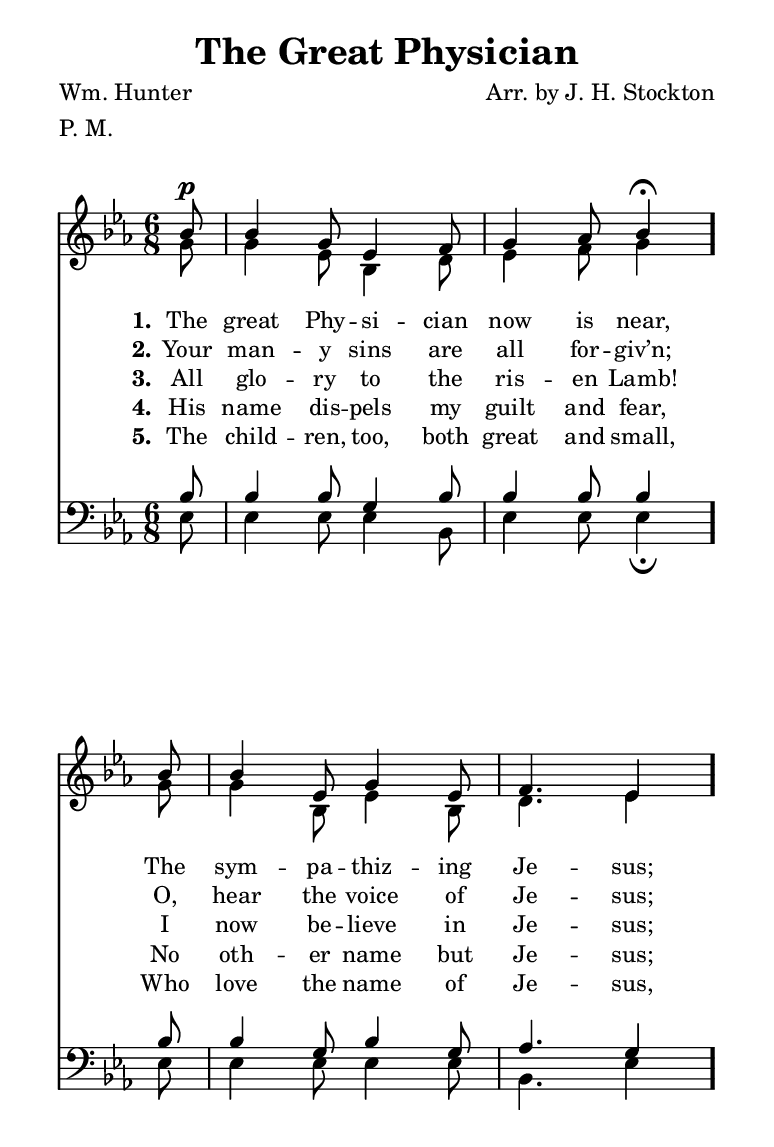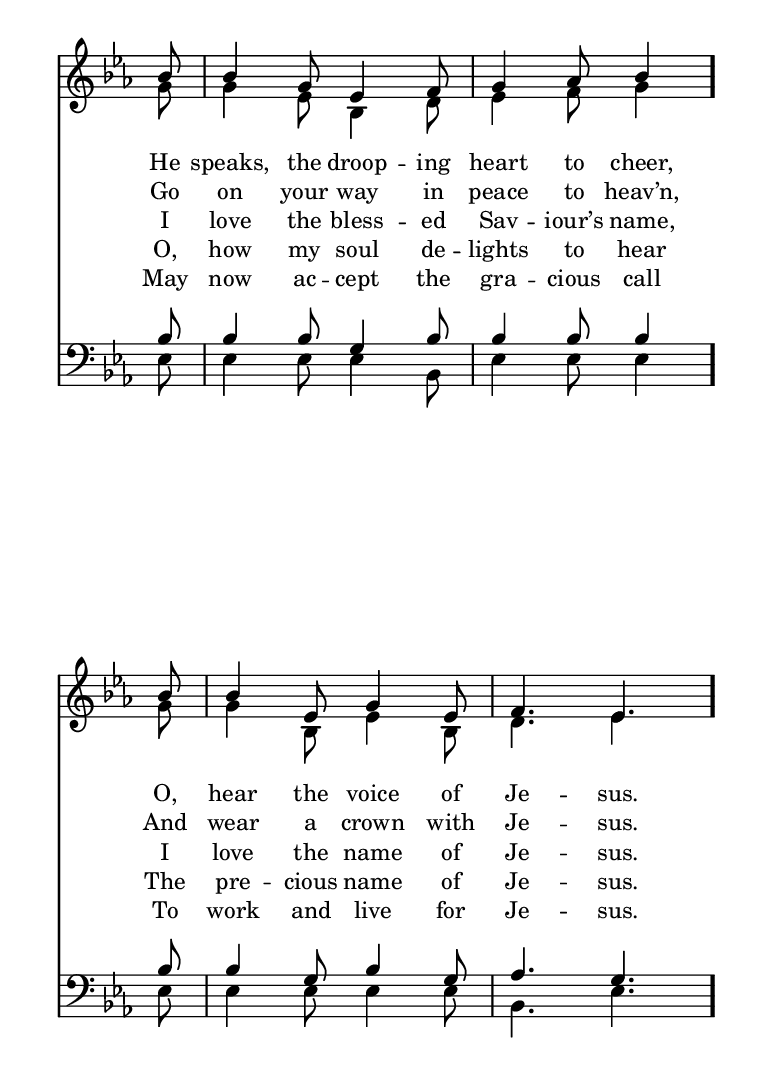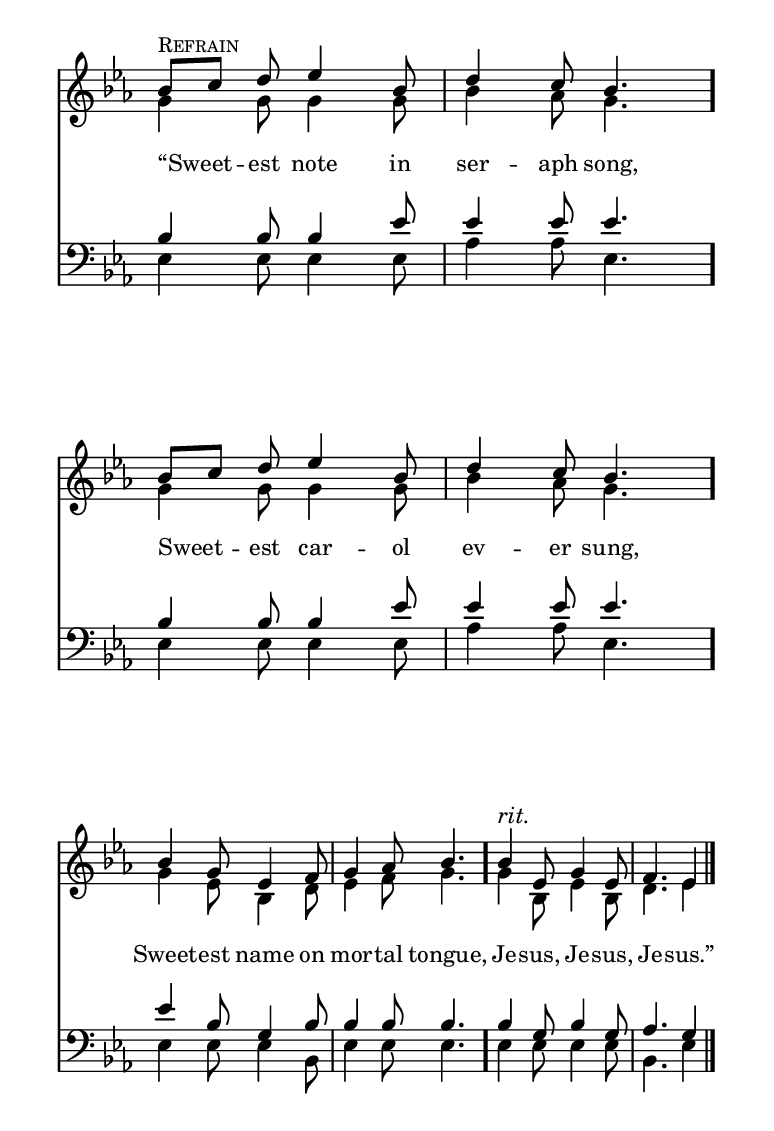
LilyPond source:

\include "common/global.ily"
\paper {
  \include "common/paper.ily"
  %ragged-bottom = ##t
  %ragged-last-bottom = ##t
  %systems-per-page = ##f
  %page-count = ##f
}

\header{
  hymnnumber = "42"
  title = "The Great Physician"
  tunename = ""
  meter = "P. M."
  poet = "Wm. Hunter"
  composer = "Arr. by J. H. Stockton"
  %copyright = ""
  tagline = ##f
}

% for fermata in MIDI
ta = { \tempo 4=80 }
tb = { \tempo 4=40 }
tc = { \tempo 4=60 }

patternAA = { \ta c8 | c4 c8 c4 c8 | c4 c8 \tb c4 \ta }
patternAB = { \ta c8 | c4 c8 c4 c8 | c4.       c4     }
patternAC = { \ta c8 | c4 c8 c4 c8 | c4 c8     c4     }
patternAD = { \ta c8 | c4 c8 c4 c8 | c4.       c4.    }
patternAE = { \ta      c4 c8 c4 c8 | c4 c8     c4.    }

patternBA = { \ta c8[ c8] c8 c4 c8 | c4 c8 c4. }
patternBB = { \ta c4      c8 c4 c8 | c4 c8 c4. }

% \tc for ritardando
patternCA = { \tc c4 c8 c4 c8 | c4. c4 }

global = {
  \include "common/overrides.ily"
  \override Staff.TimeSignature.style = #'()
  \time 6/8
  \override Score.MetronomeMark.transparent = ##t % hide all fermata changes too
  \ta
  \key ees \major
  \partial 8
  \autoBeamOff
}

notesSoprano = {
\global
\relative c'' {

  \changePitch \patternAA { bes^\markup { \dynamic p } | bes g ees f | g aes bes \fermata }
  \changePitch \patternAB { bes | bes ees, g ees | f ees }
  \changePitch \patternAC { bes' | bes g ees f | g aes bes }
  \changePitch \patternAD { bes | bes ees, g ees | f ees }

  << s^\markup { \small \caps "Refrain" }
  \changePitch \patternBA { bes' c d ees bes | d c bes } >>
  \changePitch \patternBA { bes c d ees bes | d c bes }
  \changePitch \patternAE { bes g ees f | g aes bes }
  \changePitch \patternCA { bes^\markup { \italic rit. } ees, g ees | f ees }

  \bar "|."

}
}

notesAlto = {
\global
\relative e' {

  \changePitch \patternAA { g | g ees bes d | ees f g }
  \changePitch \patternAB { g | g bes, ees bes | d ees }
  \changePitch \patternAC { g | g ees bes d | ees f g }
  \changePitch \patternAD { g | g bes, ees bes | d ees }

  \changePitch \patternBB { g | g g g | bes aes g }
  \changePitch \patternBB { g | g g g | bes aes g }
  \changePitch \patternAE { g ees bes d | ees f g }
  \changePitch \patternCA { g bes, ees bes | d ees }

}
}

notesTenor = {
\global
\relative a {

  \changePitch \patternAA { bes | bes bes g bes | bes bes bes }
  \changePitch \patternAB { bes | bes g bes g | aes g }
  \changePitch \patternAC { bes | bes bes g bes | bes bes bes }
  \changePitch \patternAD { bes | bes g bes g | aes g }

  \changePitch \patternBB { bes bes bes ees | ees ees ees }
  \changePitch \patternBB { bes bes bes ees | ees ees ees }
  \changePitch \patternAE { ees bes g bes | bes bes bes }
  \changePitch \patternCA { bes g bes g | aes g }

}
}

notesBass = {
\global
\relative f {

  \changePitch \patternAA { ees | ees ees ees bes | ees ees ees \fermata }
  \changePitch \patternAB { ees | ees ees ees ees | bes ees }
  \changePitch \patternAC { ees | ees ees ees bes | ees ees ees }
  \changePitch \patternAD { ees | ees ees ees ees | bes ees }

  \changePitch \patternBB { ees ees ees ees | aes aes ees }
  \changePitch \patternBB { ees ees ees ees | aes aes ees }
  \changePitch \patternAE { ees ees ees bes | ees ees ees }
  \changePitch \patternCA { ees ees ees ees | bes ees }

}
}

Refrain = \lyricmode {

“Sweet -- est note in ser -- aph song, \bar "."
Sweet -- est car -- ol ev -- er sung, \bar "." \break
Sweet -- est name on mor -- tal tongue, \bar "."
Je -- sus, Je -- sus, Je -- sus.” \bar "." \break

}

wordsA = \lyricmode {
\set stanza = "1."

The great Phy -- si -- cian now is near, \bar "."
The sym -- pa -- thiz -- ing Je -- sus; \bar "." \break
He speaks, the droop -- ing heart to cheer, \bar "."
O, hear the voice of Je -- sus. \bar "." \break

}

wordsB = \lyricmode {
\set stanza = "2."

Your man -- y sins are all for -- giv’n;
O, hear the voice of Je -- sus;
Go on your way in peace to heav’n,
And wear a crown with Je -- sus.

\Refrain

}

wordsC = \lyricmode {
\set stanza = "3."

All glo -- ry to the ris -- en Lamb!
I now be -- lieve in Je -- sus;
I love the bless -- ed Sav -- iour’s name,
I love the name of Je -- sus.

}

wordsD = \lyricmode {
\set stanza = "4."

His name dis -- pels my guilt and fear,
No oth -- er name but Je -- sus;
O, how my soul de -- lights to hear
The pre -- cious name of Je -- sus.

}

wordsE = \lyricmode {
\set stanza = "5."

The child -- ren, too, both great and small,
Who love the name of Je -- sus,
May now ac -- cept the gra -- cious call
To work and live for Je -- sus.

}

\score {
  \context ChoirStaff <<
    \context Staff = upper <<
      \set ChoirStaff.systemStartDelimiter = #'SystemStartBar
      \context Voice  = sopranos { \voiceOne << \notesSoprano >> }
      \context Voice  = altos { \voiceTwo << \notesAlto >> }
      \context Lyrics = one   \lyricsto sopranos \wordsA
      \context Lyrics = two   \lyricsto sopranos \wordsB
      \context Lyrics = three \lyricsto sopranos \wordsC
      \context Lyrics = four  \lyricsto sopranos \wordsD
      \context Lyrics = five  \lyricsto sopranos \wordsE
    >>
    \context Staff = men <<
      \clef bass
      \context Voice  = tenors { \voiceOne << \notesTenor >> }
      \context Voice  = basses { \voiceTwo << \notesBass >> }
    >>
  >>
  \layout {
    \include "common/layout.ily"
  }
  \midi{
    \include "common/midi.ily"
  }
}

%\markup { \fill-line { \column {
%  \line{ \bold 5 \column { \wordsE } } \combine \null \vspace #0.4
%  \line{ \bold 6 \column { \wordsF } } \combine \null \vspace #0.4
%  \line{ \bold 7 \column { \wordsG } } \combine \null \vspace #0.4
%  \line{ \bold 8 \column { \wordsH } } \combine \null \vspace #0.4
%} } }

\version "2.18.0"  % necessary for upgrading to future LilyPond versions.

% vi:set et ts=2 sw=2 ai nocindent syntax=lilypond:
